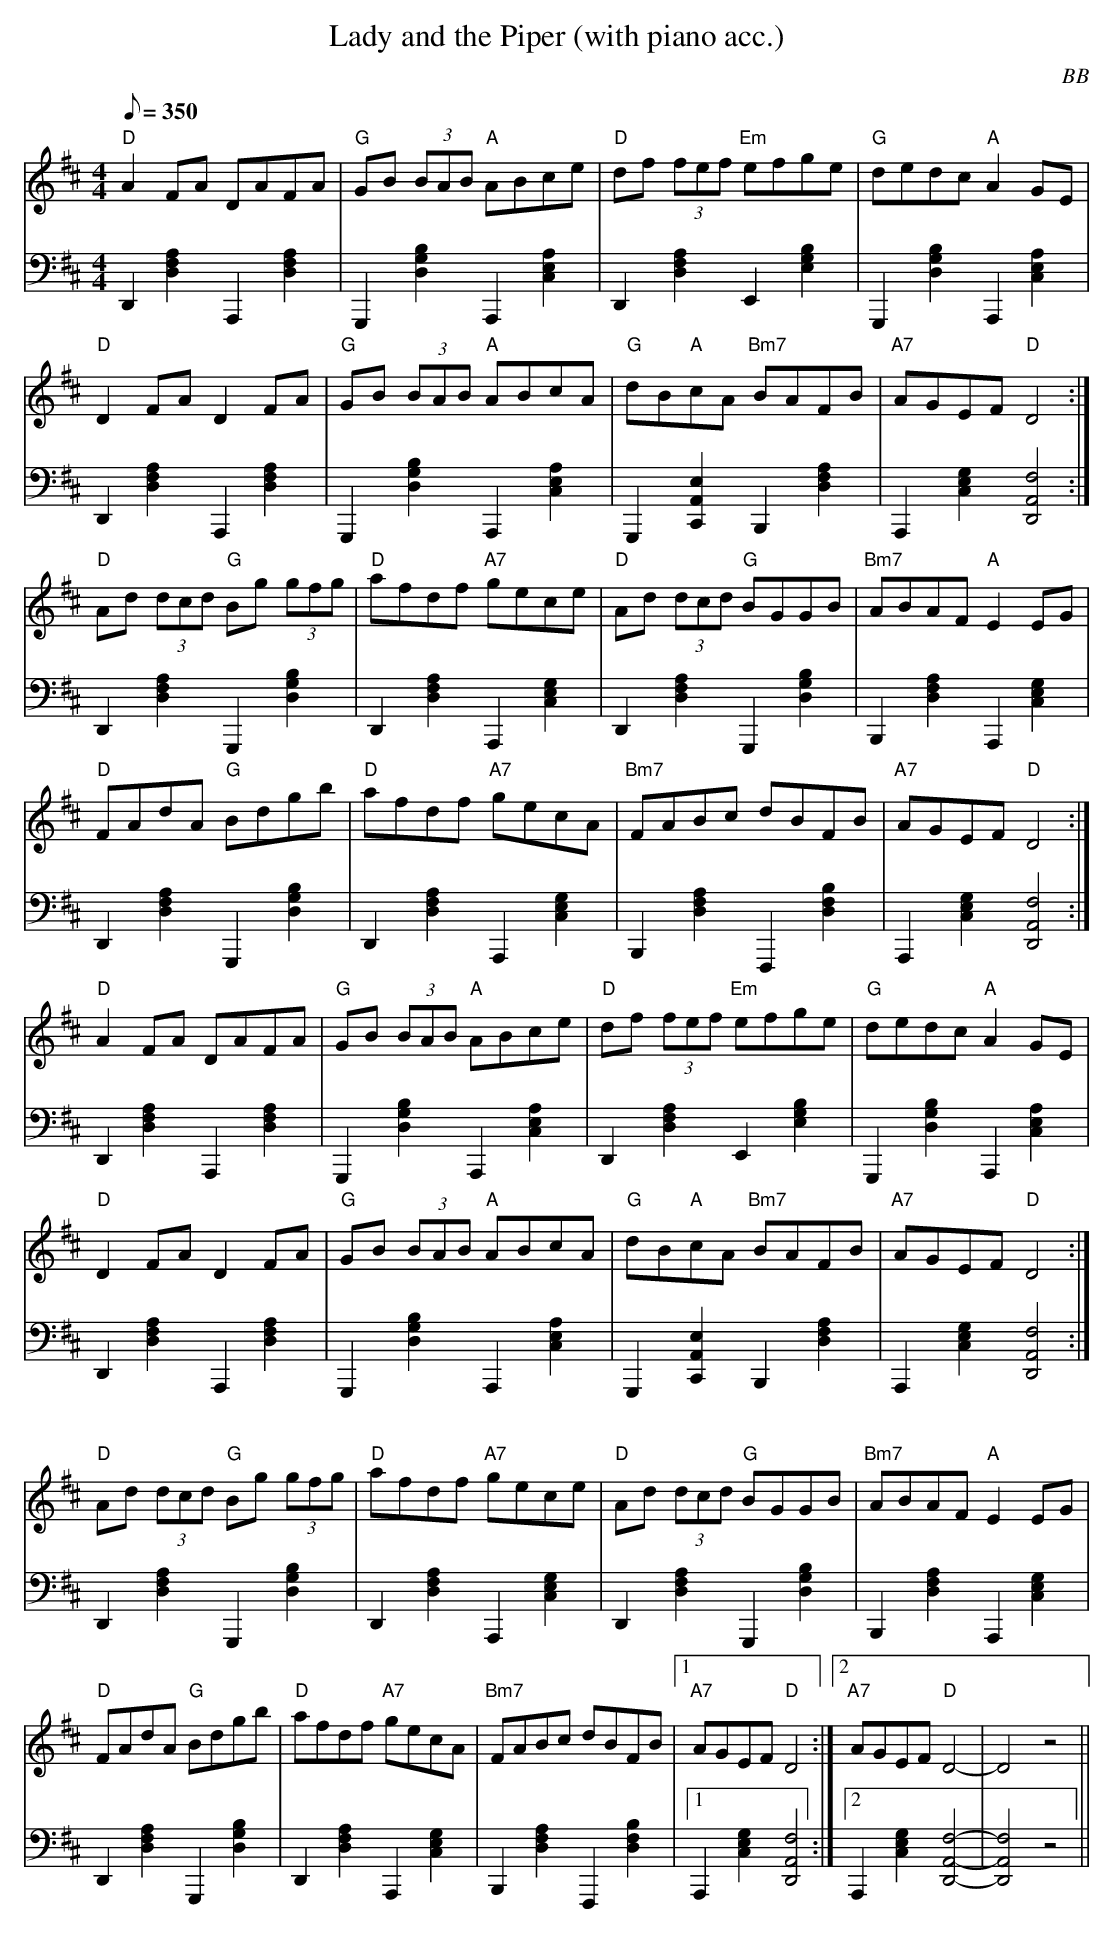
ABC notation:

X:1
T: Lady and the Piper (with piano acc.)
C: BB
L: 1/8
M: 4/4
Q: 1/8=350
V: 1 program 1 73 %flute
V: 2 volume=70 clef=bass m=D program 1 00
K: D
[V:1] "D" A2 FA DAFA|"G"GB (3BAB "A"ABce|"D"df (3fef "Em" efge|"G"dedc "A"A2 GE|
[V:2] D,2[A2D2F2]A,,2[A2D2F2]|G,,2[G2B2D2]A,,2[A2C2E2]|D,2[A2D2F2]E,2[E2B2G2]|\
G,,2[G2B2D2]A,,2[A2C2E2]|
[V:1] "D" D2 FA D2 FA |"G"GB (3BAB "A"ABcA|"G"dB"A"cA "Bm7"BAFB|"A7"AGEF "D"D4 :|
[V:2] D,2[A2D2F2]A,,2[A2D2F2]|G,,2[G2B2D2]A,,2[A2C2E2]|G,,2[A,2E2C,2]B,,2[F2D2A2]|\
A,,2[G2C2E2][D,4A,4F4]:|
[V:1] "D" Ad (3dcd "G"Bg (3gfg|"D"afdf "A7"gece|"D"Ad (3dcd "G"BGGB|"Bm7"ABAF "A"E2 EG|
[V:2] D,2[A2D2F2]G,,2[G2B2D2]|D,2[A2D2F2]A,,2[G2C2E2]|D,2[A2D2F2]G,,2[G2B2D2]|\
B,,2[F2D2A2]A,,2[G2C2E2]|
[V:1] "D" FAdA "G"Bdgb|"D"afdf "A7"gecA|"Bm7"FABc dBFB|"A7"AGEF "D"D4 :|
[V:2] D,2[A2D2F2]G,,2[G2B2D2]|D,2[A2D2F2]A,,2[G2C2E2]|B,,2[F2D2A2]F,,2[F2D2B2]|\
A,,2[G2C2E2][D,4A,4F4]:|
[V:1] "D" A2 FA DAFA|"G"GB (3BAB "A"ABce|"D"df (3fef "Em" efge|"G"dedc "A"A2 GE|
[V:2] D,2[A2D2F2]A,,2[A2D2F2]|G,,2[G2B2D2]A,,2[A2C2E2]|D,2[A2D2F2]E,2[E2B2G2]|\
G,,2[G2B2D2]A,,2[A2C2E2]|
[V:1] "D" D2 FA D2 FA |"G"GB (3BAB "A"ABcA|"G"dB"A"cA "Bm7"BAFB|"A7"AGEF "D"D4 :|
[V:2] D,2[A2D2F2]A,,2[A2D2F2]|G,,2[G2B2D2]A,,2[A2C2E2]|G,,2[A,2E2C,2]B,,2[F2D2A2]|\
A,,2[G2C2E2][D,4A,4F4]:|
[V:1] "D" Ad (3dcd "G"Bg (3gfg|"D"afdf "A7"gece|"D"Ad (3dcd "G"BGGB|"Bm7"ABAF "A"E2 EG|
[V:2] D,2[A2D2F2]G,,2[G2B2D2]|D,2[A2D2F2]A,,2[G2C2E2]|D,2[A2D2F2]G,,2[G2B2D2]|\
B,,2[F2D2A2]A,,2[G2C2E2]|
[V:1] "D" FAdA "G"Bdgb|"D"afdf "A7"gecA|"Bm7"FABc dBFB|1 "A7"AGEF "D"D4 :|2\
"A7"AGEF "D"D4-|D4 z4||
[V:2] D,2[A2D2F2]G,,2[G2B2D2]|D,2[A2D2F2]A,,2[G2C2E2]|B,,2[F2D2A2]F,,2[F2D2B2]|1\
A,,2[G2C2E2][D,4A,4F4]:|2 A,,2[G2C2E2][D,4-A,4-F4-]|[D,4A,4F4] z4||
